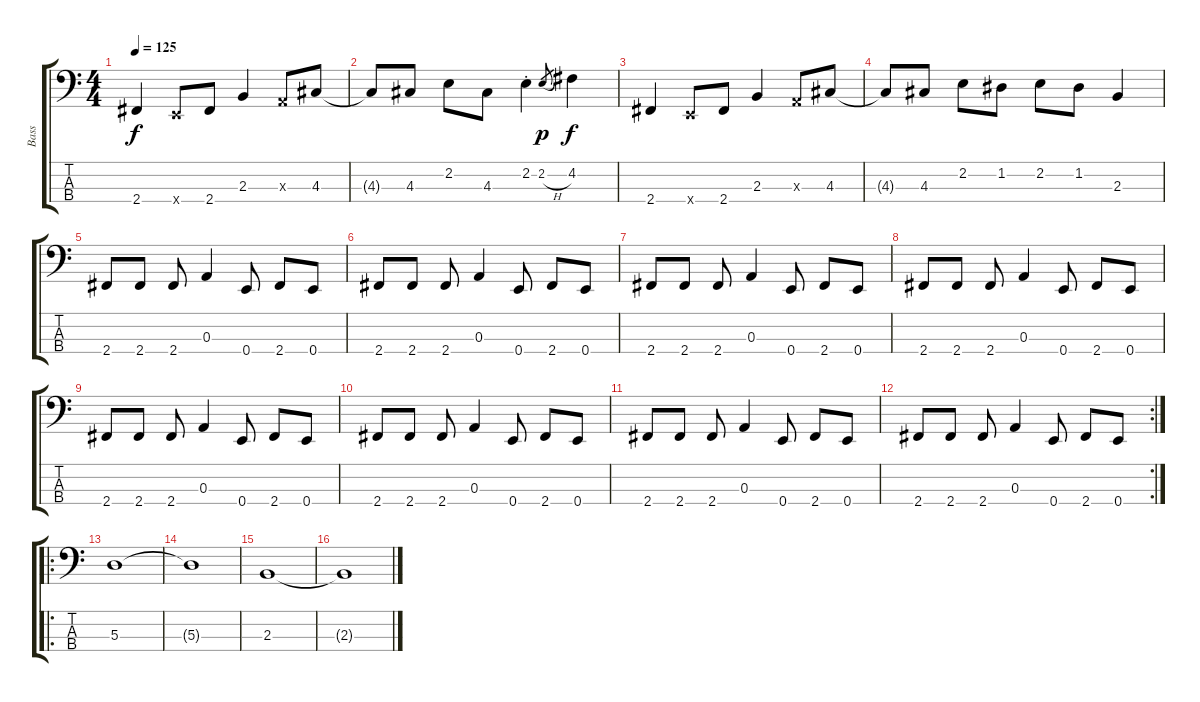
\track ("Bass" "Bass") {instrument acousticguitarnylon}
\staff {score tabs}
\tuning (G2 D2 A1 E1) {hide}
\ts (4 4)
\tempo 125
\clef f4
\ks c
2.4.4{dy f} 0.4{x}.8 2.4.8 2.3.4 0.3{x}.8 4.3.8 |
4.3{t}.8 4.3.8 2.2.8 4.3.8 2.2{st}.4 2.2{h}.8{gr dy p} 4.2.4{dy f} |
2.4.4 0.4{x}.8 2.4.8 2.3.4 0.3{x}.8 4.3.8 |
4.3{t}.8 4.3.8 2.2.8 1.2.8 2.2.8 1.2.8 2.3.4 |
2.4.8 2.4.8 2.4.8 0.3.4 0.4.8 2.4.8 0.4.8 |
2.4.8 2.4.8 2.4.8 0.3.4 0.4.8 2.4.8 0.4.8 |
2.4.8 2.4.8 2.4.8 0.3.4 0.4.8 2.4.8 0.4.8 |
2.4.8 2.4.8 2.4.8 0.3.4 0.4.8 2.4.8 0.4.8 |
2.4.8 2.4.8 2.4.8 0.3.4 0.4.8 2.4.8 0.4.8 |
2.4.8 2.4.8 2.4.8 0.3.4 0.4.8 2.4.8 0.4.8 |
2.4.8 2.4.8 2.4.8 0.3.4 0.4.8 2.4.8 0.4.8 |
\rc 2
2.4.8 2.4.8 2.4.8 0.3.4 0.4.8 2.4.8 0.4.8 |
\ro
5.3.1 |
5.3{t}.1 |
2.3.1 |
2.3{t}.1
